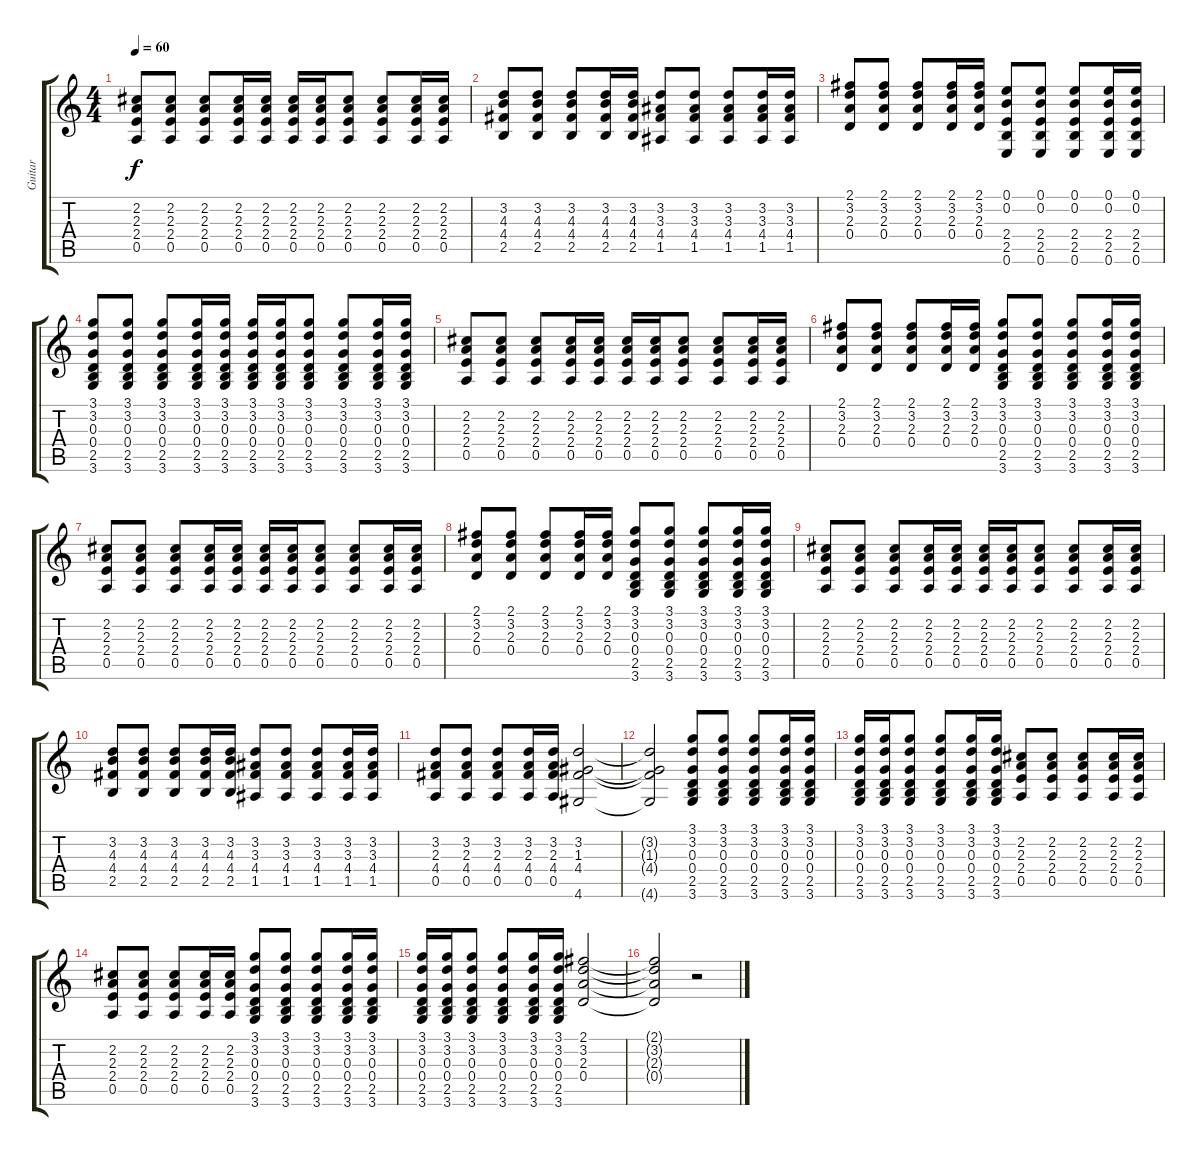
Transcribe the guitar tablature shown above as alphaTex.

\track ("Guitar" "Guitar") {instrument acousticguitarsteel}
\staff {score tabs}
\tuning (E4 B3 G3 D3 A2 E2) {hide}
\ts (4 4)
\tempo 60
\clef g2
\ks c
(2.2 2.3 2.4 0.5).8{dy f} (2.2 2.3 2.4 0.5).8 (2.2 2.3 2.4 0.5).8 (2.2 2.3 2.4 0.5).16 (2.2 2.3 2.4 0.5).16 (2.2 2.3 2.4 0.5).16 (2.2 2.3 2.4 0.5).16 (2.2 2.3 2.4 0.5).8 (2.2 2.3 2.4 0.5).8 (2.2 2.3 2.4 0.5).16 (2.2 2.3 2.4 0.5).16 |
(3.2 4.3 4.4 2.5).8 (3.2 4.3 4.4 2.5).8 (3.2 4.3 4.4 2.5).8 (3.2 4.3 4.4 2.5).16 (3.2 4.3 4.4 2.5).16 (3.2 3.3 4.4 1.5).8 (3.2 3.3 4.4 1.5).8 (3.2 3.3 4.4 1.5).8 (3.2 3.3 4.4 1.5).16 (3.2 3.3 4.4 1.5).16 |
(2.1 3.2 2.3 0.4).8 (2.1 3.2 2.3 0.4).8 (2.1 3.2 2.3 0.4).8 (2.1 3.2 2.3 0.4).16 (2.1 3.2 2.3 0.4).16 (0.1 0.2 2.4 2.5 0.6).8 (0.1 0.2 2.4 2.5 0.6).8 (0.1 0.2 2.4 2.5 0.6).8 (0.1 0.2 2.4 2.5 0.6).16 (0.1 0.2 2.4 2.5 0.6).16 |
(3.1 3.2 0.3 0.4 2.5 3.6).8 (3.1 3.2 0.3 0.4 2.5 3.6).8 (3.1 3.2 0.3 0.4 2.5 3.6).8 (3.1 3.2 0.3 0.4 2.5 3.6).16 (3.1 3.2 0.3 0.4 2.5 3.6).16 (3.1 3.2 0.3 0.4 2.5 3.6).16 (3.1 3.2 0.3 0.4 2.5 3.6).16 (3.1 3.2 0.3 0.4 2.5 3.6).8 (3.1 3.2 0.3 0.4 2.5 3.6).8 (3.1 3.2 0.3 0.4 2.5 3.6).16 (3.1 3.2 0.3 0.4 2.5 3.6).16 |
(2.2 2.3 2.4 0.5).8 (2.2 2.3 2.4 0.5).8 (2.2 2.3 2.4 0.5).8 (2.2 2.3 2.4 0.5).16 (2.2 2.3 2.4 0.5).16 (2.2 2.3 2.4 0.5).16 (2.2 2.3 2.4 0.5).16 (2.2 2.3 2.4 0.5).8 (2.2 2.3 2.4 0.5).8 (2.2 2.3 2.4 0.5).16 (2.2 2.3 2.4 0.5).16 |
(2.1 3.2 2.3 0.4).8 (2.1 3.2 2.3 0.4).8 (2.1 3.2 2.3 0.4).8 (2.1 3.2 2.3 0.4).16 (2.1 3.2 2.3 0.4).16 (3.1 3.2 0.3 0.4 2.5 3.6).8 (3.1 3.2 0.3 0.4 2.5 3.6).8 (3.1 3.2 0.3 0.4 2.5 3.6).8 (3.1 3.2 0.3 0.4 2.5 3.6).16 (3.1 3.2 0.3 0.4 2.5 3.6).16 |
(2.2 2.3 2.4 0.5).8 (2.2 2.3 2.4 0.5).8 (2.2 2.3 2.4 0.5).8 (2.2 2.3 2.4 0.5).16 (2.2 2.3 2.4 0.5).16 (2.2 2.3 2.4 0.5).16 (2.2 2.3 2.4 0.5).16 (2.2 2.3 2.4 0.5).8 (2.2 2.3 2.4 0.5).8 (2.2 2.3 2.4 0.5).16 (2.2 2.3 2.4 0.5).16 |
(2.1 3.2 2.3 0.4).8 (2.1 3.2 2.3 0.4).8 (2.1 3.2 2.3 0.4).8 (2.1 3.2 2.3 0.4).16 (2.1 3.2 2.3 0.4).16 (3.1 3.2 0.3 0.4 2.5 3.6).8 (3.1 3.2 0.3 0.4 2.5 3.6).8 (3.1 3.2 0.3 0.4 2.5 3.6).8 (3.1 3.2 0.3 0.4 2.5 3.6).16 (3.1 3.2 0.3 0.4 2.5 3.6).16 |
(2.2 2.3 2.4 0.5).8 (2.2 2.3 2.4 0.5).8 (2.2 2.3 2.4 0.5).8 (2.2 2.3 2.4 0.5).16 (2.2 2.3 2.4 0.5).16 (2.2 2.3 2.4 0.5).16 (2.2 2.3 2.4 0.5).16 (2.2 2.3 2.4 0.5).8 (2.2 2.3 2.4 0.5).8 (2.2 2.3 2.4 0.5).16 (2.2 2.3 2.4 0.5).16 |
(3.2 4.3 4.4 2.5).8 (3.2 4.3 4.4 2.5).8 (3.2 4.3 4.4 2.5).8 (3.2 4.3 4.4 2.5).16 (3.2 4.3 4.4 2.5).16 (3.2 3.3 4.4 1.5).8 (3.2 3.3 4.4 1.5).8 (3.2 3.3 4.4 1.5).8 (3.2 3.3 4.4 1.5).16 (3.2 3.3 4.4 1.5).16 |
(3.2 2.3 4.4 0.5).8 (3.2 2.3 4.4 0.5).8 (3.2 2.3 4.4 0.5).8 (3.2 2.3 4.4 0.5).16 (3.2 2.3 4.4 0.5).16 (3.2 1.3 4.4 4.6).2 |
(3.2{t} 1.3{t} 4.4{t} 4.6{t}).2 (3.1 3.2 0.3 0.4 2.5 3.6).8 (3.1 3.2 0.3 0.4 2.5 3.6).8 (3.1 3.2 0.3 0.4 2.5 3.6).8 (3.1 3.2 0.3 0.4 2.5 3.6).16 (3.1 3.2 0.3 0.4 2.5 3.6).16 |
(3.1 3.2 0.3 0.4 2.5 3.6).16 (3.1 3.2 0.3 0.4 2.5 3.6).16 (3.1 3.2 0.3 0.4 2.5 3.6).8 (3.1 3.2 0.3 0.4 2.5 3.6).8 (3.1 3.2 0.3 0.4 2.5 3.6).16 (3.1 3.2 0.3 0.4 2.5 3.6).16 (2.2 2.3 2.4 0.5).8 (2.2 2.3 2.4 0.5).8 (2.2 2.3 2.4 0.5).8 (2.2 2.3 2.4 0.5).16 (2.2 2.3 2.4 0.5).16 |
(2.2 2.3 2.4 0.5).8 (2.2 2.3 2.4 0.5).8 (2.2 2.3 2.4 0.5).8 (2.2 2.3 2.4 0.5).16 (2.2 2.3 2.4 0.5).16 (3.1 3.2 0.3 0.4 2.5 3.6).8 (3.1 3.2 0.3 0.4 2.5 3.6).8 (3.1 3.2 0.3 0.4 2.5 3.6).8 (3.1 3.2 0.3 0.4 2.5 3.6).16 (3.1 3.2 0.3 0.4 2.5 3.6).16 |
(3.1 3.2 0.3 0.4 2.5 3.6).16 (3.1 3.2 0.3 0.4 2.5 3.6).16 (3.1 3.2 0.3 0.4 2.5 3.6).8 (3.1 3.2 0.3 0.4 2.5 3.6).8 (3.1 3.2 0.3 0.4 2.5 3.6).16 (3.1 3.2 0.3 0.4 2.5 3.6).16 (2.1 3.2 2.3 0.4).2 |
(2.1{t} 3.2{t} 2.3{t} 0.4{t}).2 r.2
